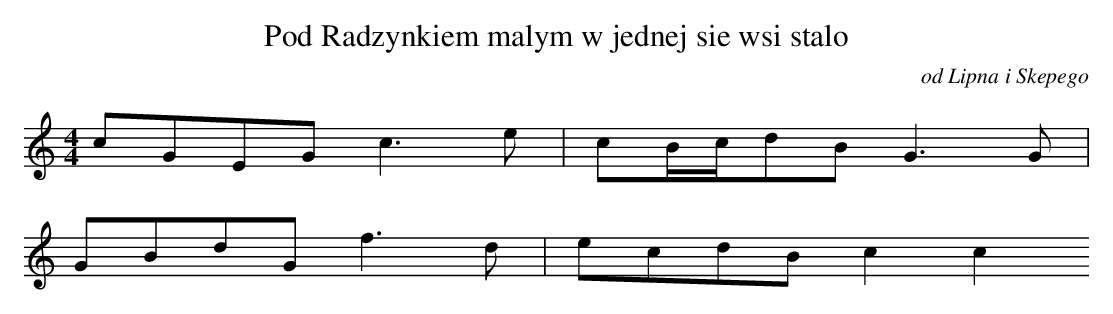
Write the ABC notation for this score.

X:1
T: Pod Radzynkiem malym w jednej sie wsi stalo
O: od Lipna i Skepego
M: 4/4
L: 1/16
K: C
c2G2E2G2c6e2 | c2Bcd2B2G6G2 |
G2B2d2G2f6d2 | e2c2d2B2c4c4
